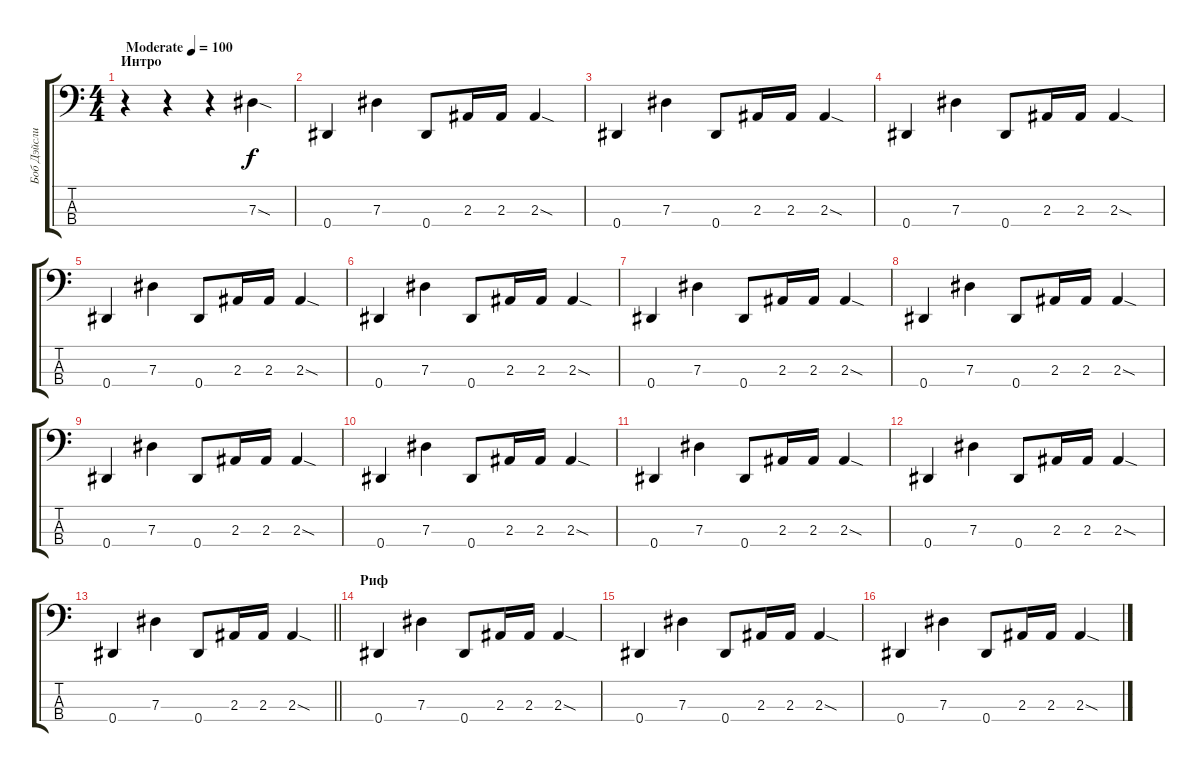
\track ("Боб Дэйсли" "Боб Дэйсли") {instrument electricbassfinger}
\staff {score tabs}
\tuning (Gb2 Db2 Ab1 Eb1) {hide}
\ts (4 4)
\section ("" "Интро")
\tempo (100 "Moderate")
\clef f4
\ks c
r.4{dy f instrument electricbassfinger} r.4 r.4 7.3{sod}.4 |
0.4.4 7.3.4 0.4.8 2.3.16 2.3.16 2.3{sod}.4 |
0.4.4 7.3.4 0.4.8 2.3.16 2.3.16 2.3{sod}.4 |
0.4.4 7.3.4 0.4.8 2.3.16 2.3.16 2.3{sod}.4 |
0.4.4 7.3.4 0.4.8 2.3.16 2.3.16 2.3{sod}.4 |
0.4.4 7.3.4 0.4.8 2.3.16 2.3.16 2.3{sod}.4 |
0.4.4 7.3.4 0.4.8 2.3.16 2.3.16 2.3{sod}.4 |
0.4.4 7.3.4 0.4.8 2.3.16 2.3.16 2.3{sod}.4 |
0.4.4 7.3.4 0.4.8 2.3.16 2.3.16 2.3{sod}.4 |
0.4.4 7.3.4 0.4.8 2.3.16 2.3.16 2.3{sod}.4 |
0.4.4 7.3.4 0.4.8 2.3.16 2.3.16 2.3{sod}.4 |
0.4.4 7.3.4 0.4.8 2.3.16 2.3.16 2.3{sod}.4 |
\barLineRight lightlight
0.4.4 7.3.4 0.4.8 2.3.16 2.3.16 2.3{sod}.4 |
\section ("" "Риф")
0.4.4 7.3.4 0.4.8 2.3.16 2.3.16 2.3{sod}.4 |
0.4.4 7.3.4 0.4.8 2.3.16 2.3.16 2.3{sod}.4 |
0.4.4 7.3.4 0.4.8 2.3.16 2.3.16 2.3{sod}.4
